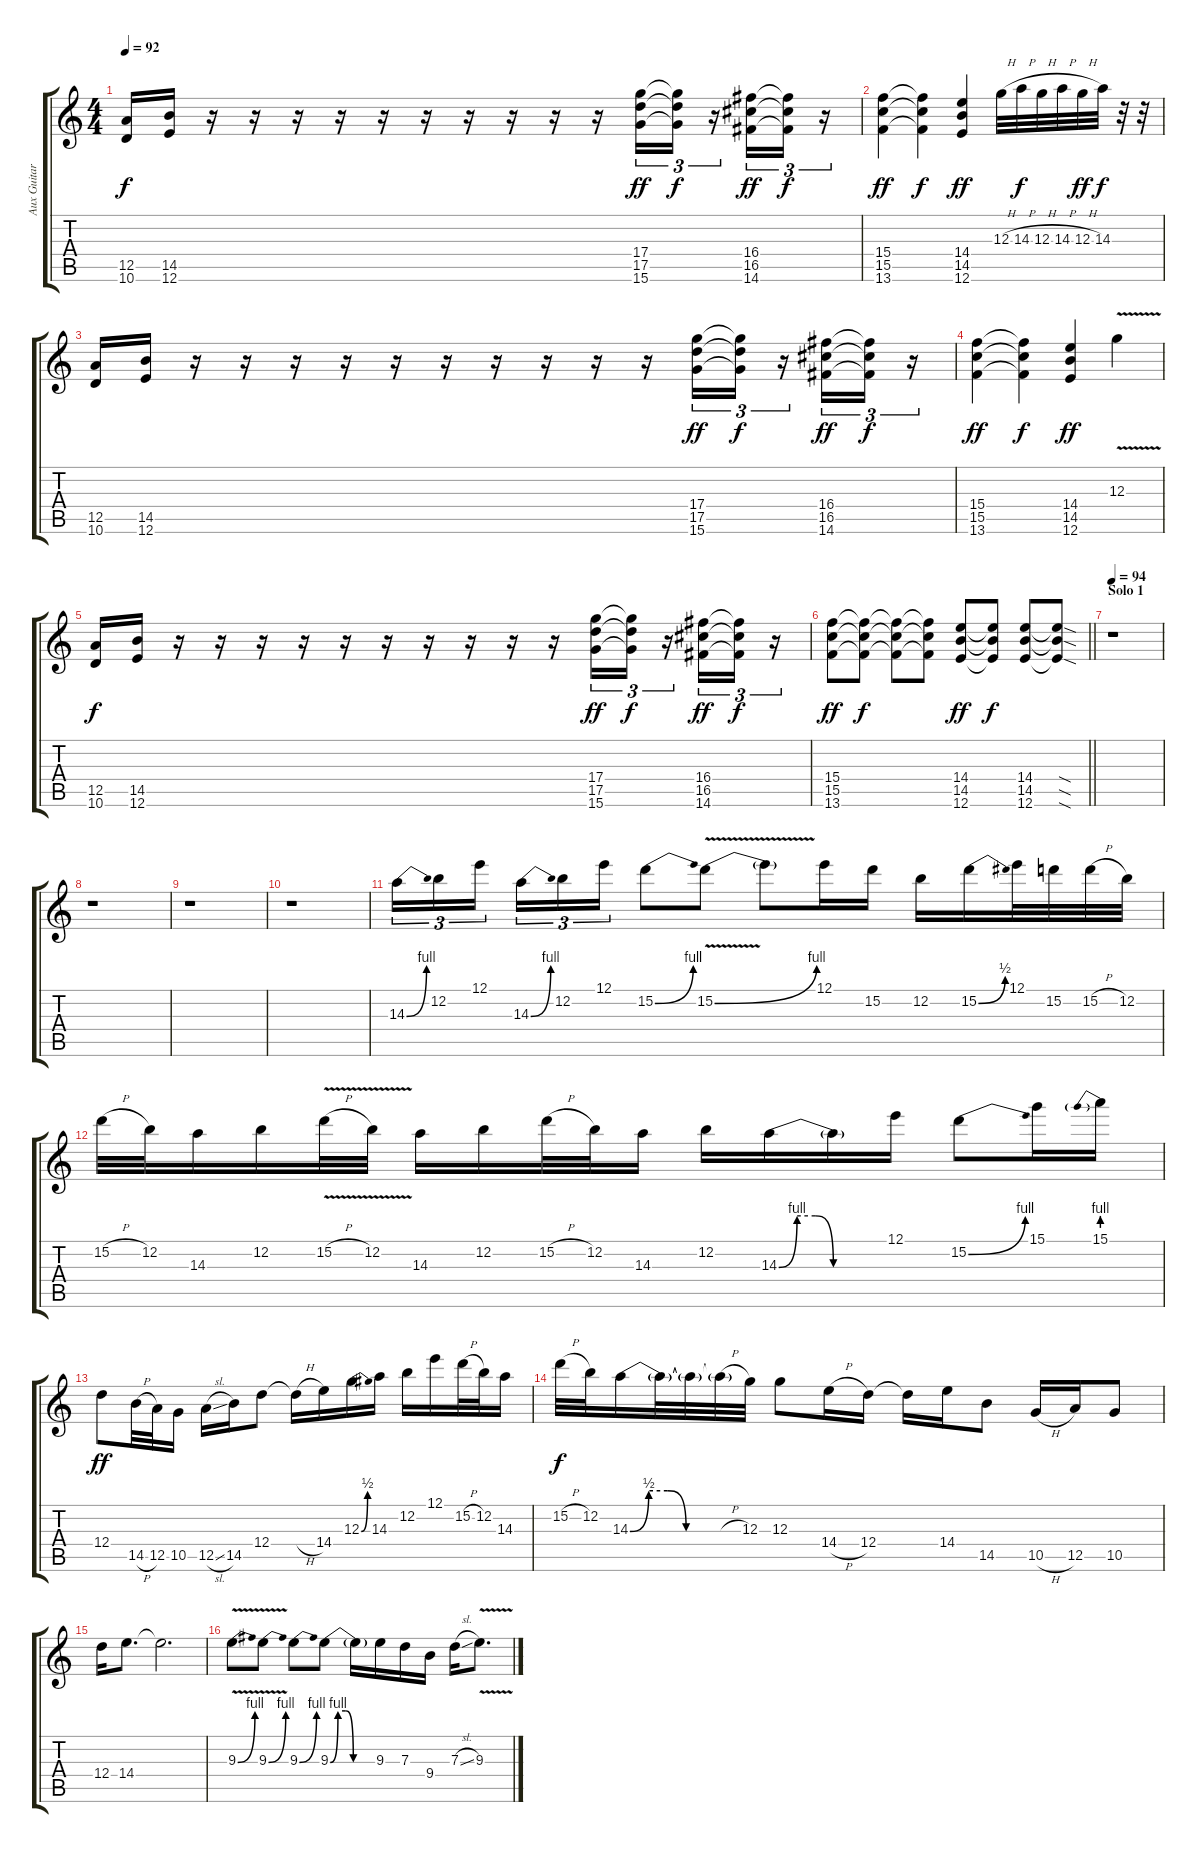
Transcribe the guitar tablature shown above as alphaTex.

\track ("Aux Guitar" "Aux Guitar") {instrument distortionguitar}
\staff {score tabs}
\tuning (E4 B3 G3 D3 A2 E2) {hide}
\ts (4 4)
\tempo 92
\clef g2
\ks c
(12.5 10.6).16{dy f} (14.5 12.6).16 r.16 r.16 r.16 r.16 r.16 r.16 r.16 r.16 r.16 r.16 (17.4 17.5 15.6).16{tu (3 2) dy ff} (17.4{t} 17.5{t} 15.6{t}).16{tu (3 2) dy f} r.16{tu (3 2)} (16.4 16.5 14.6).16{tu (3 2) dy ff} (16.4{t} 16.5{t} 14.6{t}).16{tu (3 2) dy f} r.16{tu (3 2)} |
(15.4 15.5 13.6).4{dy ff} (15.4{t} 15.5{t} 13.6{t}).4{dy f} (14.4 14.5 12.6).4{dy ff} 12.3{h}.32 14.3{h}.32{dy f} 12.3{h}.32 14.3{h}.32 12.3{h}.32{dy ff} 14.3.32{dy f} r.32 r.32 |
(12.5 10.6).16 (14.5 12.6).16 r.16 r.16 r.16 r.16 r.16 r.16 r.16 r.16 r.16 r.16 (17.4 17.5 15.6).16{tu (3 2) dy ff} (17.4{t} 17.5{t} 15.6{t}).16{tu (3 2) dy f} r.16{tu (3 2)} (16.4 16.5 14.6).16{tu (3 2) dy ff} (16.4{t} 16.5{t} 14.6{t}).16{tu (3 2) dy f} r.16{tu (3 2)} |
(15.4 15.5 13.6).4{dy ff} (15.4{t} 15.5{t} 13.6{t}).4{dy f} (14.4 14.5 12.6).4{dy ff} 12.3{v}.4 |
(12.5 10.6).16{dy f} (14.5 12.6).16 r.16 r.16 r.16 r.16 r.16 r.16 r.16 r.16 r.16 r.16 (17.4 17.5 15.6).16{tu (3 2) dy ff} (17.4{t} 17.5{t} 15.6{t}).16{tu (3 2) dy f} r.16{tu (3 2)} (16.4 16.5 14.6).16{tu (3 2) dy ff} (16.4{t} 16.5{t} 14.6{t}).16{tu (3 2) dy f} r.16{tu (3 2)} |
\barLineRight lightlight
(15.4 15.5 13.6).8{dy ff} (15.4{t} 15.5{t} 13.6{t}).8{dy f} (15.4{t} 15.5{t} 13.6{t}).8 (15.4{t} 15.5{t} 13.6{t}).8 (14.4 14.5 12.6).8{dy ff} (14.4{t} 14.5{t} 12.6{t}).8{dy f} (14.4 14.5 12.6).8 (14.4{sod t} 14.5{sod t} 12.6{sod t}).8 |
\section ("" "Solo 1")
\tempo 94
r.1 |
r.1 |
r.1 |
r.1 |
14.3{be (bend 0 0 60 4)}.16{tu (3 2)} 12.2.16{tu (3 2)} 12.1.16{tu (3 2) beam splitsecondary} 14.3{be (bend 0 0 60 4)}.16{tu (3 2)} 12.2.16{tu (3 2)} 12.1.16{tu (3 2)} 15.2{be (bend 0 0 60 4)}.8 15.2{be (bend 0 0 60 4) v}.8 15.2{t}.8 12.1.16 15.2.16 12.2.16 15.2{be (bend 0 0 60 2)}.16 12.1.32 15.2.32 15.2{h}.32 12.2.32 |
15.2{h}.32 12.2.32 14.3.16 12.2.16 15.2{v h}.32 12.2{v}.32 14.3.16 12.2.16 15.2{h}.32 12.2.32 14.3.16 12.2.16 14.3{be (custom 0 0 10 4 20 4 30 0 60 0)}.16 14.3{t}.16 12.1.16 15.2{be (bend 0 0 60 4)}.8 15.1.16 15.1{be (prebend 0 4 60 4)}.16 |
12.4.8{dy ff} 14.5{h}.32 12.5.32 10.5.16 12.5{sl}.16 14.5.16 12.4.8 12.4{h t}.16 14.4.16 12.3{be (bend 0 0 60 2)}.16 14.3.16 12.2.16 12.1.16 15.2{h}.32 12.2.32 14.3.16 |
15.2{h}.32{dy f} 12.2.32 14.3{be (custom 0 0 10 2 20 2 30 0 60 0)}.16 14.3{t}.32 14.3{t}.32 14.3{h t}.32 12.3.32 12.3.8 14.4{h}.16 12.4.16 12.4{t}.16 14.4.16 14.5.8 10.5{h}.16 12.5.16 10.5.8 |
12.4.16 14.4.8{d} 14.4{t}.2{d} |
9.3{be (bend 0 0 60 4) v}.8 9.3{be (bend 0 0 60 4) v}.8 9.3{be (bend 0 0 60 4)}.8 9.3{be (custom 0 0 10 4 20 4 30 0 60 0)}.8 9.3{t}.16 9.3.16 7.3.16 9.4.16 7.3{sl}.16 9.3{v}.8{d}
